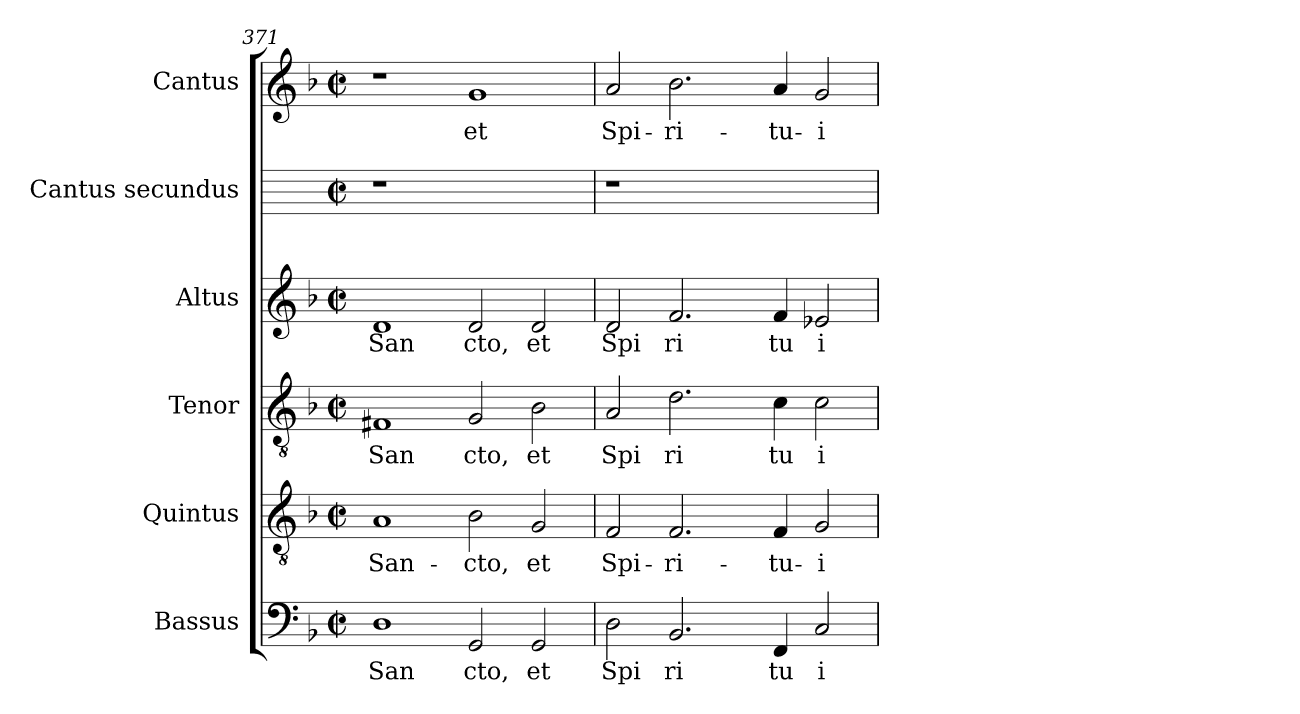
**kern	**text	**kern	**text	**kern	**text	**kern	**text	**kern	**kern	**text
*part6	*part6	*part5	*part5	*part4	*part4	*part3	*part3	*part2	*part1	*part1
*staff6	*staff6	*staff5	*staff5	*staff4	*staff4	*staff3	*staff3	*staff2	*staff1	*staff1
*I"Bassus	*	*I"Quintus	*	*I"Tenor	*	*I"Altus	*	*I"Cantus  secundus	*I"Cantus	*
*I'B	*	*I'Q	*	*I'T	*	*I'A	*	*	*I'C	*
*clefF4	*	*clefGv2	*	*clefGv2	*	*clefG2	*	*	*clefG2	*
*k[b-]	*	*k[b-]	*	*k[b-]	*	*k[b-]	*	*k[]	*k[b-]	*
*F:	*	*F:	*	*F:	*	*F:	*	*C:	*F:	*
*M2/2	*	*M2/2	*	*M2/2	*	*M2/2	*	*M2/2	*M2/2	*
*met(c|)	*	*met(c|)	*	*met(c|)	*	*met(c|)	*	*met(c|)	*met(c|)	*
=371	=371	=371	=371	=371	=371	=371	=371	=371	=371	=371
!	!LO:LY:b:cj	!	!LO:LY:b:cj	!	!LO:LY:b:cj	!	!LO:LY:b:cj	!	!	!
1D	San	1A	San-	1F#X	San	1d	San	1r	1r	.
!	!LO:LY:b:cj	!	!LO:LY:b:cj	!	!LO:LY:b:cj	!	!LO:LY:b:cj	!	!	!LO:LY:b:cj
2GG/	cto,	2B-\	-cto,	2G/	cto,	2d/	cto,	1ryy	1g	et
!	!LO:LY:b:cj	!	!LO:LY:b:cj	!	!LO:LY:b:cj	!	!LO:LY:b:cj	!	!	!
2GG/	et	2G/	et	2B-\	et	2d/	et	.	.	.
=372	=372	=372	=372	=372	=372	=372	=372	=372	=372	=372
!	!LO:LY:b:cj	!	!LO:LY:b:cj	!	!LO:LY:b:cj	!	!LO:LY:b:cj	!	!	!LO:LY:b:cj
2D\	Spi	2F/	Spi-	2A/	Spi	2d/	Spi	1r	2a/	Spi-
!	!LO:LY:b:cj	!	!LO:LY:b:cj	!	!LO:LY:b:cj	!	!LO:LY:b:cj	!	!	!LO:LY:b:cj
2.BB-/	ri	2.F/	-ri-	2.d\	ri	2.f/	ri	.	2.b-\	-ri-
.	.	.	.	.	.	.	.	1ryy	.	.
!	!LO:LY:b:cj	!	!LO:LY:b:cj	!	!LO:LY:b:cj	!	!LO:LY:b:cj	!	!	!LO:LY:b:cj
4FF/	tu	4F/	-tu-	4c\	tu	4f/	tu	.	4a/	-tu-
!	!LO:LY:b:cj	!	!LO:LY:b:cj	!	!LO:LY:b:cj	!	!LO:LY:b:cj	!	!	!LO:LY:b:cj
2C/	i	2G/	-i	2c\	i	2e-X/	i	.	2g/	-i
=	=	=	=	=	=	=	=	=	=	=
*-	*-	*-	*-	*-	*-	*-	*-	*-	*-	*-
